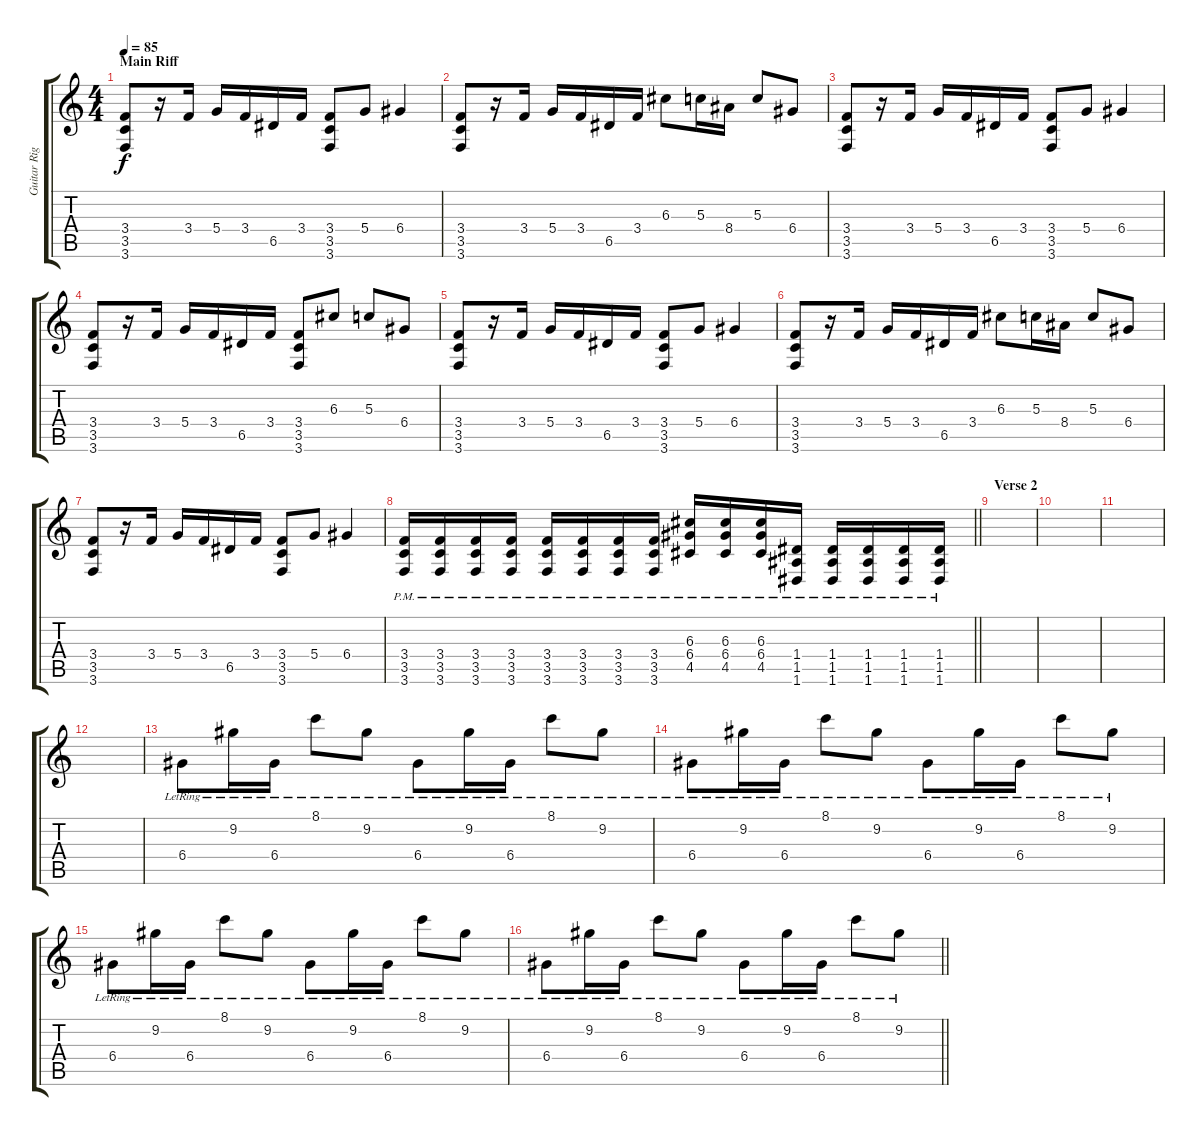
\track ("Guitar Right" "Guitar Rig") {instrument distortionguitar}
\staff {score tabs}
\tuning (E4 B3 G3 D3 A2 D2) {hide}
\ts (4 4)
\section ("" "Main Riff")
\tempo 85
\clef g2
\ks c
(3.4 3.5 3.6).8{dy f} r.16 3.4.16 5.4.16 3.4.16 6.5.16 3.4.16 (3.4 3.5 3.6).8 5.4.8 6.4.4 |
(3.4 3.5 3.6).8 r.16 3.4.16 5.4.16 3.4.16 6.5.16 3.4.16 6.3.8 5.3.16 8.4.16 5.3.8 6.4.8 |
(3.4 3.5 3.6).8 r.16 3.4.16 5.4.16 3.4.16 6.5.16 3.4.16 (3.4 3.5 3.6).8 5.4.8 6.4.4 |
(3.4 3.5 3.6).8 r.16 3.4.16 5.4.16 3.4.16 6.5.16 3.4.16 (3.4 3.5 3.6).8 6.3.8 5.3.8 6.4.8 |
(3.4 3.5 3.6).8 r.16 3.4.16 5.4.16 3.4.16 6.5.16 3.4.16 (3.4 3.5 3.6).8 5.4.8 6.4.4 |
(3.4 3.5 3.6).8 r.16 3.4.16 5.4.16 3.4.16 6.5.16 3.4.16 6.3.8 5.3.16 8.4.16 5.3.8 6.4.8 |
(3.4 3.5 3.6).8 r.16 3.4.16 5.4.16 3.4.16 6.5.16 3.4.16 (3.4 3.5 3.6).8 5.4.8 6.4.4 |
\barLineRight lightlight
(3.4{pm} 3.5{pm} 3.6{pm}).16 (3.4{pm} 3.5{pm} 3.6{pm}).16 (3.4{pm} 3.5{pm} 3.6{pm}).16 (3.4{pm} 3.5{pm} 3.6{pm}).16 (3.4{pm} 3.5{pm} 3.6{pm}).16 (3.4{pm} 3.5{pm} 3.6{pm}).16 (3.4{pm} 3.5{pm} 3.6{pm}).16 (3.4{pm} 3.5{pm} 3.6{pm}).16 (6.3{pm} 6.4{pm} 4.5{pm}).16 (6.3{pm} 6.4{pm} 4.5{pm}).16 (6.3{pm} 6.4{pm} 4.5{pm}).16 (1.4{pm} 1.5{pm} 1.6{pm}).16 (1.4{pm} 1.5{pm} 1.6{pm}).16 (1.4{pm} 1.5{pm} 1.6{pm}).16 (1.4{pm} 1.5{pm} 1.6{pm}).16 (1.4{pm} 1.5{pm} 1.6{pm}).16 |
\section ("" "Verse 2")
|
|
|
|
6.4{lr}.8{volume 9 instrument electricguitarclean} 9.2{lr}.16 6.4{lr}.16 8.1{lr}.8 9.2{lr}.8 6.4{lr}.8 9.2{lr}.16 6.4{lr}.16 8.1{lr}.8 9.2{lr}.8 |
6.4{lr}.8 9.2{lr}.16 6.4{lr}.16 8.1{lr}.8 9.2{lr}.8 6.4{lr}.8 9.2{lr}.16 6.4{lr}.16 8.1{lr}.8 9.2{lr}.8 |
6.4{lr}.8 9.2{lr}.16 6.4{lr}.16 8.1{lr}.8 9.2{lr}.8 6.4{lr}.8 9.2{lr}.16 6.4{lr}.16 8.1{lr}.8 9.2{lr}.8 |
\barLineRight lightlight
6.4{lr}.8 9.2{lr}.16 6.4{lr}.16 8.1{lr}.8 9.2{lr}.8 6.4{lr}.8 9.2{lr}.16 6.4{lr}.16 8.1{lr}.8 9.2{lr}.8
